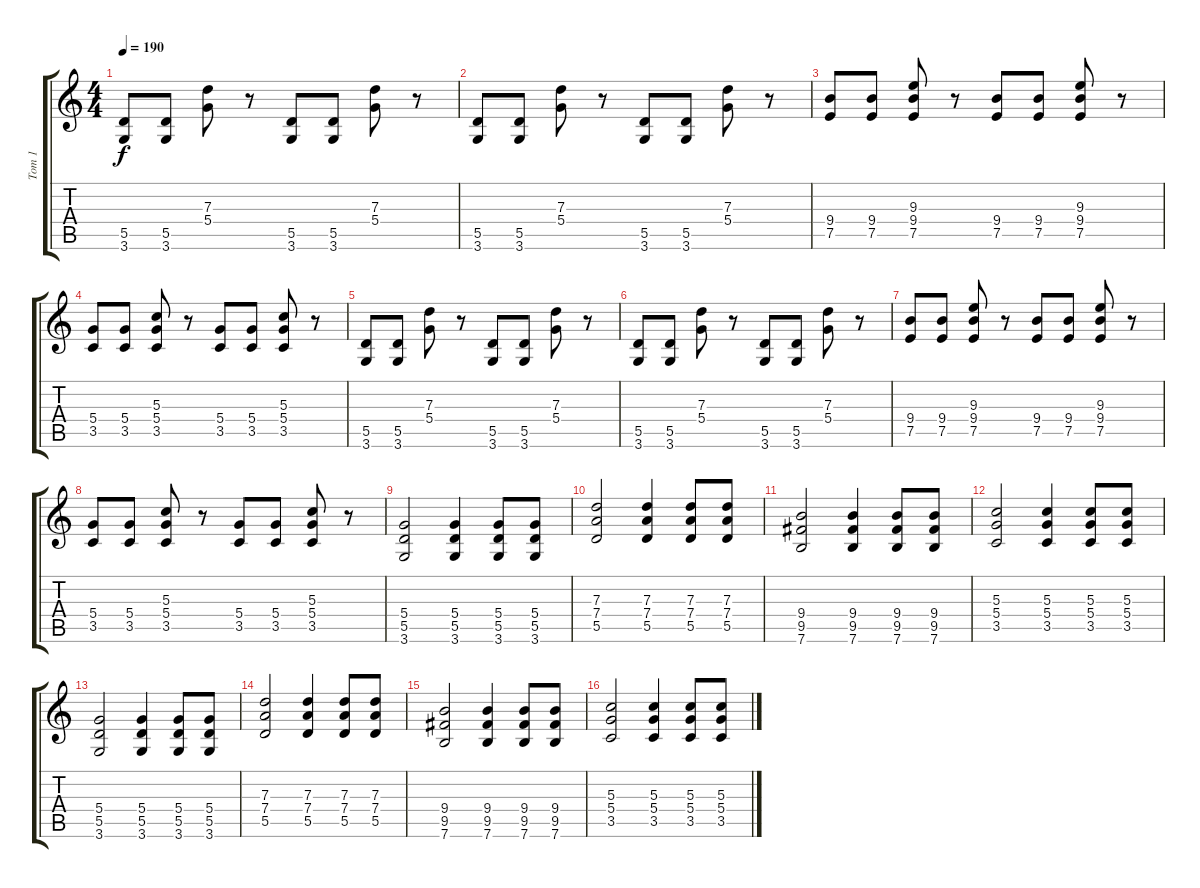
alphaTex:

\track ("Tom 1" "Tom 1") {instrument distortionguitar}
\staff {score tabs}
\tuning (E4 B3 G3 D3 A2 E2) {hide}
\ts (4 4)
\tempo 190
\clef g2
\ks c
(5.5 3.6).8{dy f} (5.5 3.6).8 (7.3 5.4).8 r.8 (5.5 3.6).8 (5.5 3.6).8 (7.3 5.4).8 r.8 |
(5.5 3.6).8 (5.5 3.6).8 (7.3 5.4).8 r.8 (5.5 3.6).8 (5.5 3.6).8 (7.3 5.4).8 r.8 |
(9.4 7.5).8 (9.4 7.5).8 (9.3 9.4 7.5).8 r.8 (9.4 7.5).8 (9.4 7.5).8 (9.3 9.4 7.5).8 r.8 |
(5.4 3.5).8 (5.4 3.5).8 (5.3 5.4 3.5).8 r.8 (5.4 3.5).8 (5.4 3.5).8 (5.3 5.4 3.5).8 r.8 |
(5.5 3.6).8 (5.5 3.6).8 (7.3 5.4).8 r.8 (5.5 3.6).8 (5.5 3.6).8 (7.3 5.4).8 r.8 |
(5.5 3.6).8 (5.5 3.6).8 (7.3 5.4).8 r.8 (5.5 3.6).8 (5.5 3.6).8 (7.3 5.4).8 r.8 |
(9.4 7.5).8 (9.4 7.5).8 (9.3 9.4 7.5).8 r.8 (9.4 7.5).8 (9.4 7.5).8 (9.3 9.4 7.5).8 r.8 |
(5.4 3.5).8 (5.4 3.5).8 (5.3 5.4 3.5).8 r.8 (5.4 3.5).8 (5.4 3.5).8 (5.3 5.4 3.5).8 r.8 |
(5.4 5.5 3.6).2 (5.4 5.5 3.6).4 (5.4 5.5 3.6).8 (5.4 5.5 3.6).8 |
(7.3 7.4 5.5).2 (7.3 7.4 5.5).4 (7.3 7.4 5.5).8 (7.3 7.4 5.5).8 |
(9.4 9.5 7.6).2 (9.4 9.5 7.6).4 (9.4 9.5 7.6).8 (9.4 9.5 7.6).8 |
(5.3 5.4 3.5).2 (5.3 5.4 3.5).4 (5.3 5.4 3.5).8 (5.3 5.4 3.5).8 |
(5.4 5.5 3.6).2 (5.4 5.5 3.6).4 (5.4 5.5 3.6).8 (5.4 5.5 3.6).8 |
(7.3 7.4 5.5).2 (7.3 7.4 5.5).4 (7.3 7.4 5.5).8 (7.3 7.4 5.5).8 |
(9.4 9.5 7.6).2 (9.4 9.5 7.6).4 (9.4 9.5 7.6).8 (9.4 9.5 7.6).8 |
(5.3 5.4 3.5).2 (5.3 5.4 3.5).4 (5.3 5.4 3.5).8 (5.3 5.4 3.5).8
